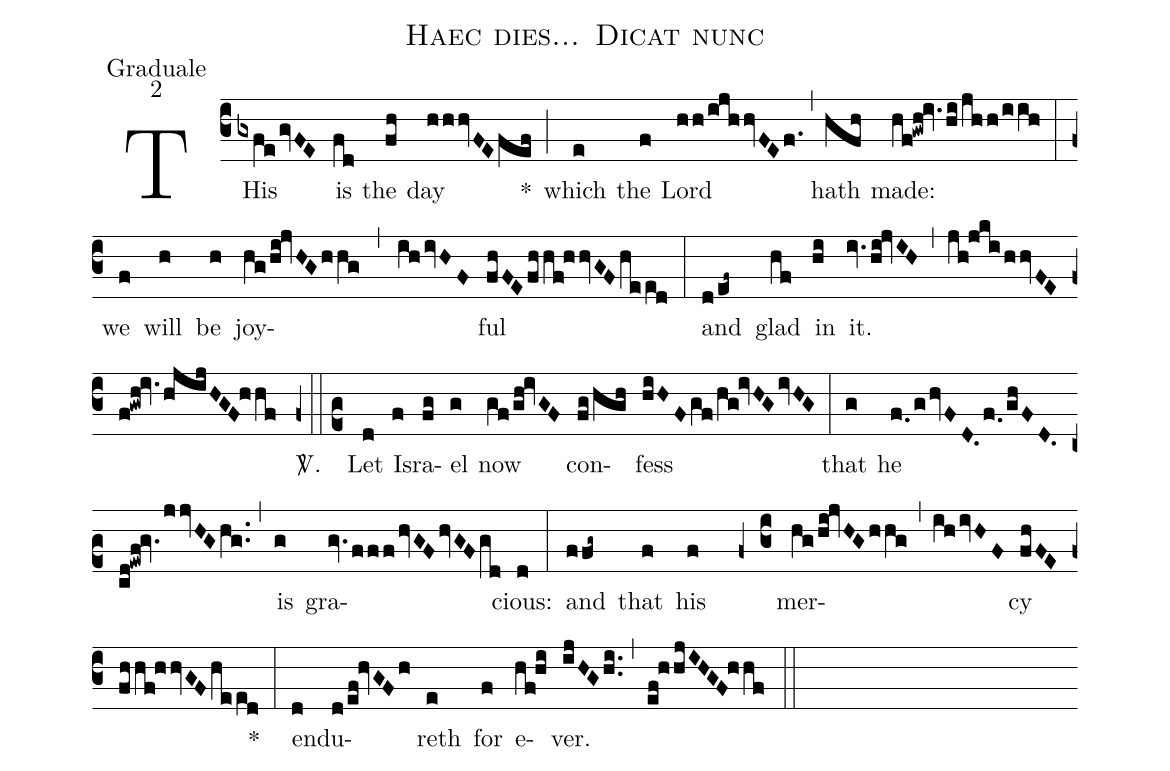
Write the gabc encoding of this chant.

name:Haec dies... Dicat nunc;
office-part:Graduale;
mode:2;
%%
(c3) THis(gxfe/gvFE) is(fd) the(fh) day(hhhvFEfef) *(;) which(e) the(f) Lord(hh/ijhhvFEf.) (,) hath(hfh) made:(hf!gwh!iv./hi/jhh/iih) (:) we(f) will(h) be(h) joy(hg/hi!jvHG/hhg,ih/ivHF)ful(fhFE/fhhf!hhvGF/heed) (:) and(d/ef~) glad(hf) in(hi) it.(iv.hi!jvIH) (,) (jh!jki/hhvFE/f!gwh!iv./hjijHGF!hhf) <sp>V/</sp>.(z0::c2) Let(d) Is(f)ra(fg)el(g) now(gf/gh!ivGF) con(fg/hgh)fess(hiHF/gf/hg!ivHG/ivHG) (:) that(g) he(f.0/g/hvFD.0/f.0/ghFD.0/cd!ewf!gv./jjvHG/hg..) (,) is(g) gra(gv.fff/hvGF/hvGFgd)cious:(d) (:) and(ffg~) that(f) his(f) (z0c3) mer(hg/hi!jvHG/hhg,ih/ivHF)cy(fhFE/fhhf!hhvGF/heed) *(:) en(d)du(d/ef!hvGFh)reth(e) for(f) e(hf!hi)ver.(ijHGhi..) (,) (ef!hhjIHGF!hhf) (::)
